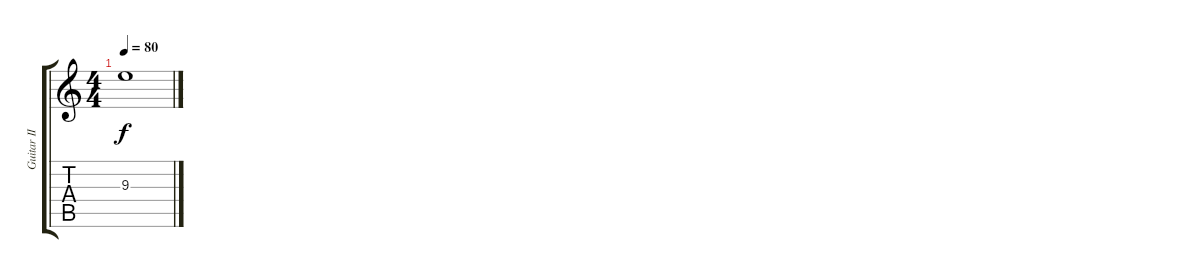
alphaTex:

\track ("Guitar II" "Guitar II") {instrument overdrivenguitar}
\staff {score tabs}
\tuning (E4 B3 G3 D3 A2 E2) {hide}
\ts (4 4)
\tempo 80
\clef g2
\ks c
9.3.1{dy f}
